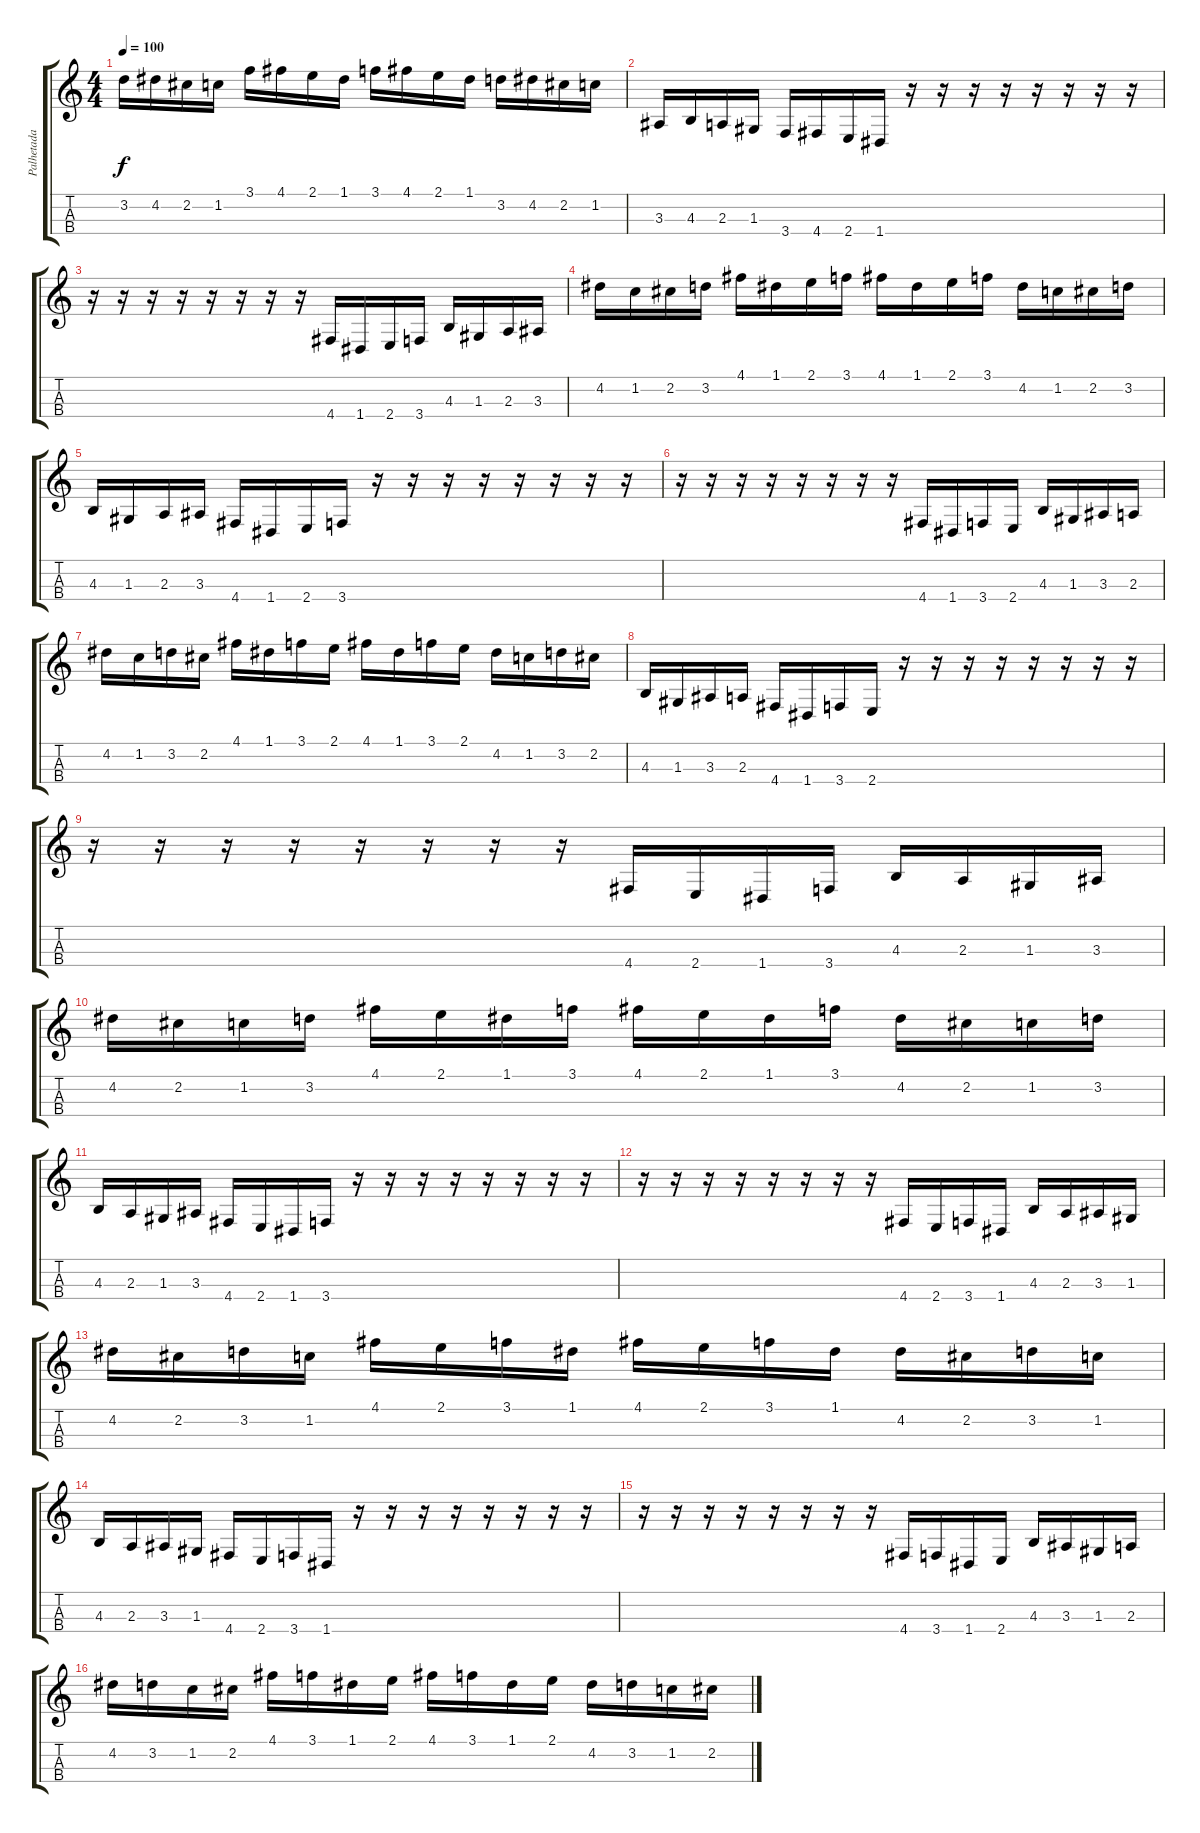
\track ("Palhetada - Prontos!" "Palhetada ") {instrument birdtweet}
\staff {score tabs}
\tuning (D5 B4 G3 D3) {hide}
\ts (4 4)
\tempo 100
\clef g2
\ks c
3.2.16{dy f} 4.2.16 2.2.16 1.2.16 3.1.16 4.1.16 2.1.16 1.1.16 3.1.16 4.1.16 2.1.16 1.1.16 3.2.16 4.2.16 2.2.16 1.2.16 |
3.3.16 4.3.16 2.3.16 1.3.16 3.4.16 4.4.16 2.4.16 1.4.16 r.16 r.16 r.16 r.16 r.16 r.16 r.16 r.16 |
r.16 r.16 r.16 r.16 r.16 r.16 r.16 r.16 4.4.16 1.4.16 2.4.16 3.4.16 4.3.16 1.3.16 2.3.16 3.3.16 |
4.2.16 1.2.16 2.2.16 3.2.16 4.1.16 1.1.16 2.1.16 3.1.16 4.1.16 1.1.16 2.1.16 3.1.16 4.2.16 1.2.16 2.2.16 3.2.16 |
4.3.16 1.3.16 2.3.16 3.3.16 4.4.16 1.4.16 2.4.16 3.4.16 r.16 r.16 r.16 r.16 r.16 r.16 r.16 r.16 |
r.16 r.16 r.16 r.16 r.16 r.16 r.16 r.16 4.4.16 1.4.16 3.4.16 2.4.16 4.3.16 1.3.16 3.3.16 2.3.16 |
4.2.16 1.2.16 3.2.16 2.2.16 4.1.16 1.1.16 3.1.16 2.1.16 4.1.16 1.1.16 3.1.16 2.1.16 4.2.16 1.2.16 3.2.16 2.2.16 |
4.3.16 1.3.16 3.3.16 2.3.16 4.4.16 1.4.16 3.4.16 2.4.16 r.16 r.16 r.16 r.16 r.16 r.16 r.16 r.16 |
r.16 r.16 r.16 r.16 r.16 r.16 r.16 r.16 4.4.16 2.4.16 1.4.16 3.4.16 4.3.16 2.3.16 1.3.16 3.3.16 |
4.2.16 2.2.16 1.2.16 3.2.16 4.1.16 2.1.16 1.1.16 3.1.16 4.1.16 2.1.16 1.1.16 3.1.16 4.2.16 2.2.16 1.2.16 3.2.16 |
4.3.16 2.3.16 1.3.16 3.3.16 4.4.16 2.4.16 1.4.16 3.4.16 r.16 r.16 r.16 r.16 r.16 r.16 r.16 r.16 |
r.16 r.16 r.16 r.16 r.16 r.16 r.16 r.16 4.4.16 2.4.16 3.4.16 1.4.16 4.3.16 2.3.16 3.3.16 1.3.16 |
4.2.16 2.2.16 3.2.16 1.2.16 4.1.16 2.1.16 3.1.16 1.1.16 4.1.16 2.1.16 3.1.16 1.1.16 4.2.16 2.2.16 3.2.16 1.2.16 |
4.3.16 2.3.16 3.3.16 1.3.16 4.4.16 2.4.16 3.4.16 1.4.16 r.16 r.16 r.16 r.16 r.16 r.16 r.16 r.16 |
r.16 r.16 r.16 r.16 r.16 r.16 r.16 r.16 4.4.16 3.4.16 1.4.16 2.4.16 4.3.16 3.3.16 1.3.16 2.3.16 |
4.2.16 3.2.16 1.2.16 2.2.16 4.1.16 3.1.16 1.1.16 2.1.16 4.1.16 3.1.16 1.1.16 2.1.16 4.2.16 3.2.16 1.2.16 2.2.16
